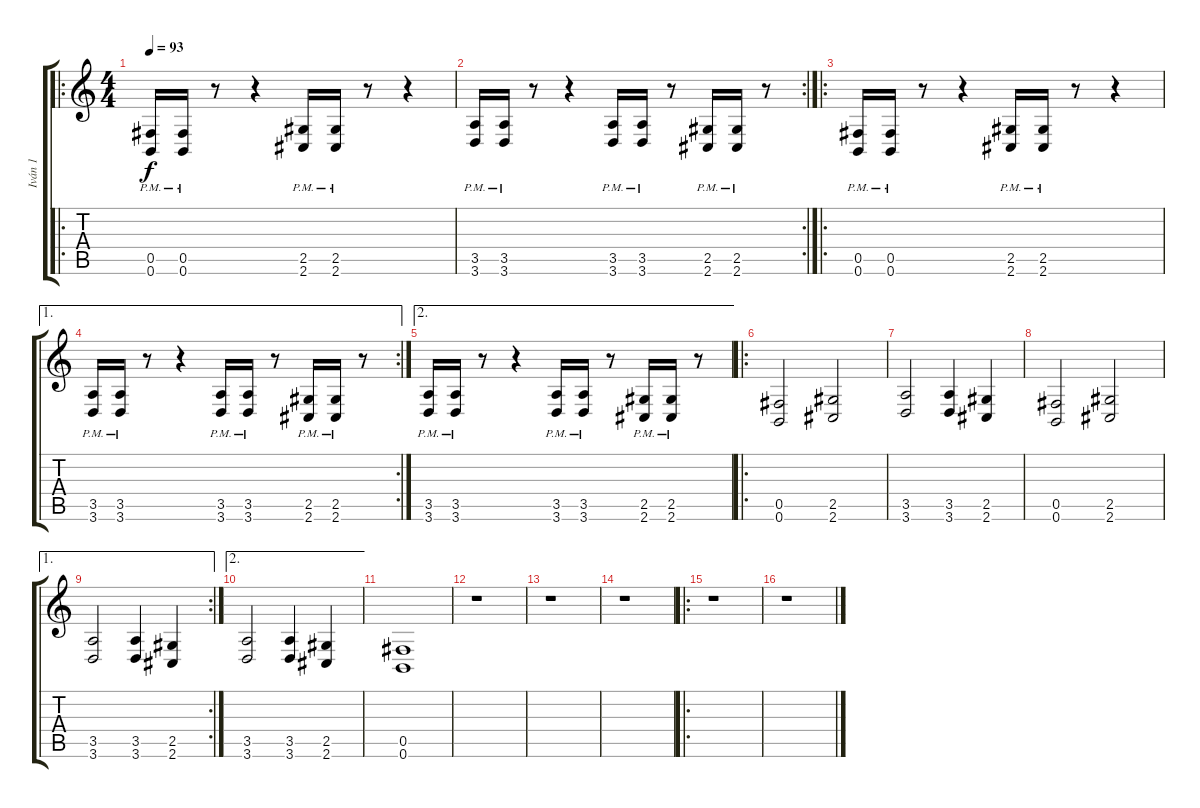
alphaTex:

\track ("Iván 1" "Iván 1") {instrument distortionguitar}
\staff {score tabs}
\tuning (Db4 Ab3 E3 B2 Gb2 B1) {hide}
\ro
\ts (4 4)
\tempo 93
\clef g2
\ks c
(0.5 0.6{pm}).16{dy f} (0.5 0.6{pm}).16 r.8 r.4 (2.5 2.6{pm}).16 (2.5 2.6{pm}).16 r.8 r.4 |
\rc 2
(3.5 3.6{pm}).16 (3.5 3.6{pm}).16 r.8 r.4 (3.5 3.6{pm}).16 (3.5 3.6{pm}).16 r.8 (2.5 2.6{pm}).16 (2.5 2.6{pm}).16 r.8 |
\ro
(0.5 0.6{pm}).16 (0.5 0.6{pm}).16 r.8 r.4 (2.5 2.6{pm}).16 (2.5 2.6{pm}).16 r.8 r.4 |
\ae 1
\rc 2
(3.5 3.6{pm}).16 (3.5 3.6{pm}).16 r.8 r.4 (3.5 3.6{pm}).16 (3.5 3.6{pm}).16 r.8 (2.5 2.6{pm}).16 (2.5 2.6{pm}).16 r.8 |
\ae 2
(3.5 3.6{pm}).16 (3.5 3.6{pm}).16 r.8 r.4 (3.5 3.6{pm}).16 (3.5 3.6{pm}).16 r.8 (2.5 2.6{pm}).16 (2.5 2.6{pm}).16 r.8 |
\ro
(0.5 0.6).2 (2.5 2.6).2 |
(3.5 3.6).2 (3.5 3.6).4 (2.5 2.6).4 |
(0.5 0.6).2 (2.5 2.6).2 |
\ae 1
\rc 2
(3.5 3.6).2 (3.5 3.6).4 (2.5 2.6).4 |
\ae 2
(3.5 3.6).2 (3.5 3.6).4 (2.5 2.6).4 |
(0.5 0.6).1{volume 0} |
r.1{volume 16} |
r.1 |
r.1 |
\ro
r.1 |
r.1
